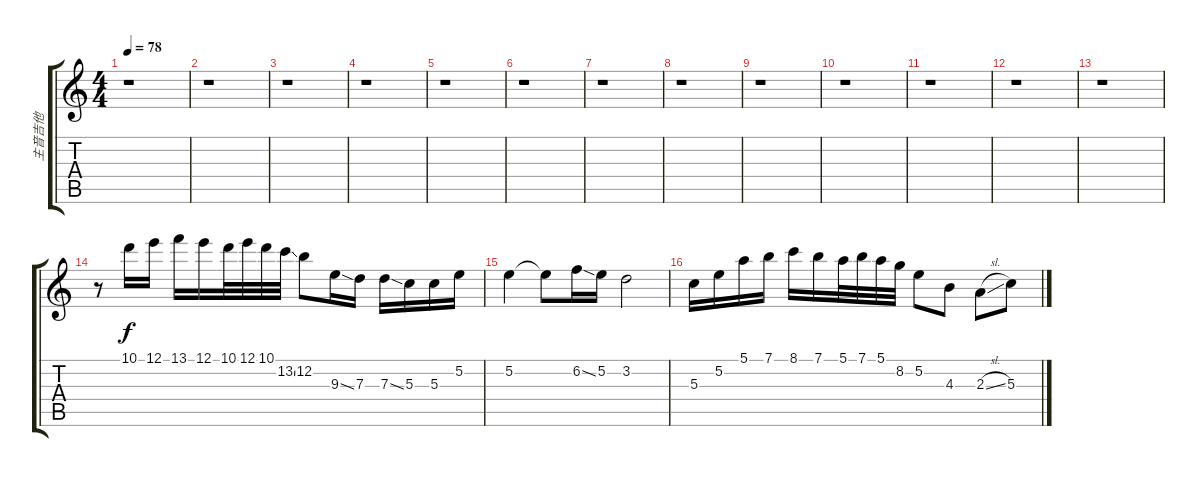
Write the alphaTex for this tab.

\track ("主音吉他" "主音吉他") {instrument acousticguitarsteel}
\staff {score tabs}
\tuning (E4 B3 G3 D3 A2 E2) {hide}
\ts (4 4)
\tempo 78
\clef g2
\ks c
r.1{dy f} |
r.1 |
r.1 |
r.1 |
r.1 |
r.1 |
r.1 |
r.1 |
r.1 |
r.1 |
r.1 |
r.1 |
r.1 |
r.8 10.1.16 12.1.16 13.1.16 12.1.16 10.1.32 12.1.32 10.1.32 13.2{ss}.32 12.2.8 9.3{ss}.16 7.3.16 7.3{ss}.16 5.3.16 5.3.16 5.2.16 |
5.2.4 5.2{t}.8 6.2{ss}.16 5.2.16 3.2.2 |
5.3.16 5.2.16 5.1.16 7.1.16 8.1.16 7.1.16 5.1.32 7.1.32 5.1.32 8.2.32 5.2.8 4.3.8 2.3{sl}.8 5.3.8
